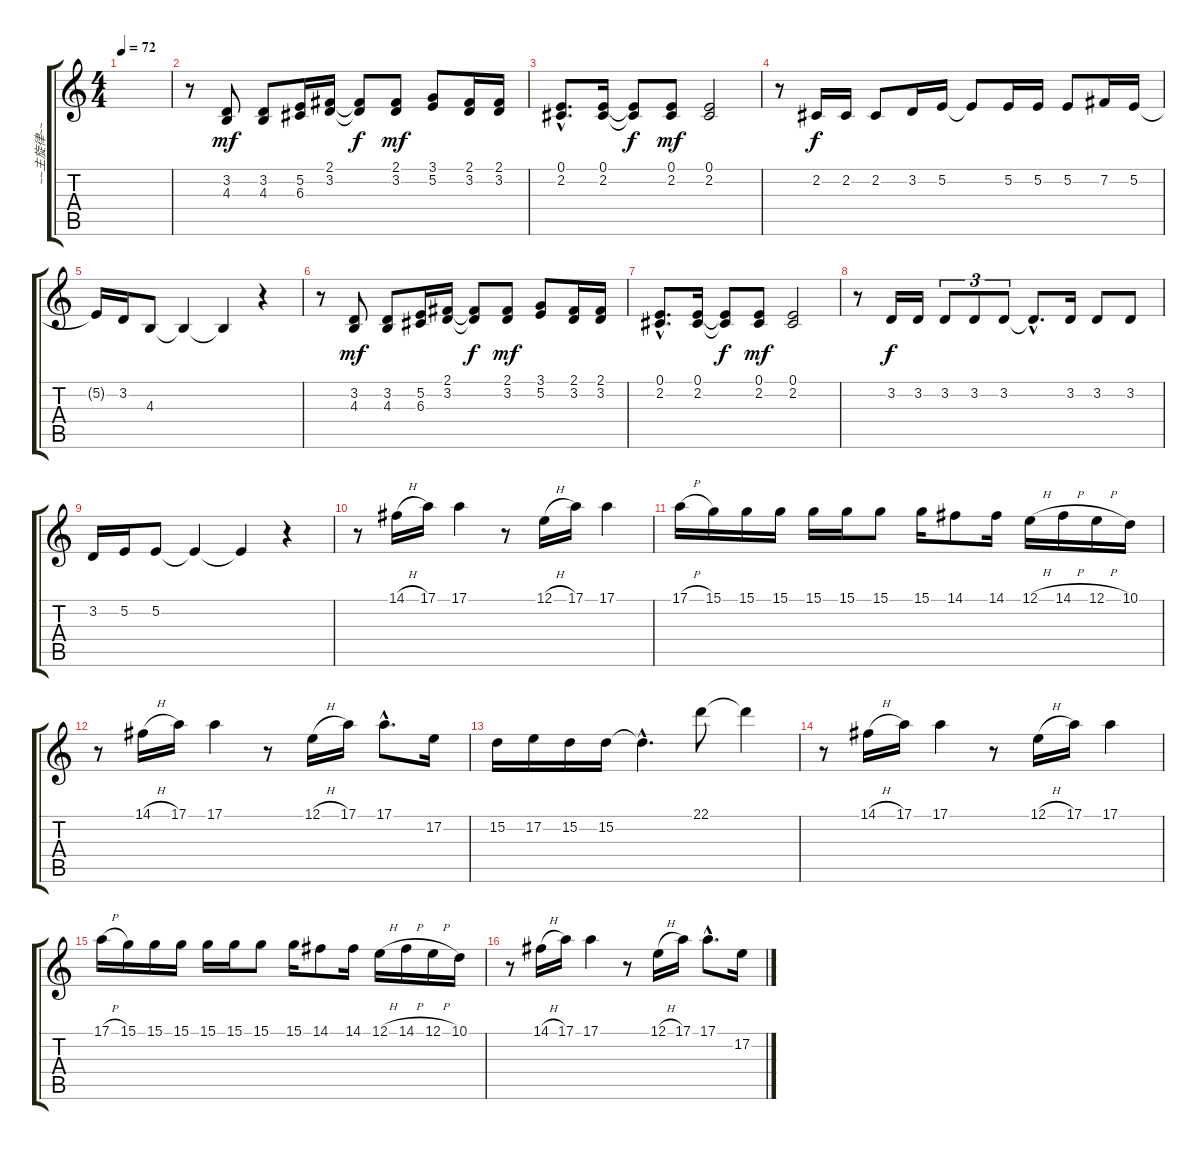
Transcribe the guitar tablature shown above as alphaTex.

\track ("~~主旋律~~" "~~主旋律~~") {instrument voiceoohs}
\staff {score tabs}
\tuning (E4 B3 G3 D3 A2 E2) {hide}
\ts (4 4)
\tempo 72
\clef g2
\ks c
|
r.8 (3.2 4.3).8{dy mf} (3.2 4.3).8 (5.2 6.3).16 (2.1 3.2).16 (2.1{t} 3.2{t}).8{dy f} (2.1 3.2).8{dy mf} (3.1 5.2).8 (2.1 3.2).16 (2.1 3.2).16 |
(0.1{hac} 2.2{hac}).8{d} (0.1 2.2).16 (0.1{t} 2.2{t}).8{dy f} (0.1 2.2).8{dy mf} (0.1 2.2).2 |
r.8 2.2.16{dy f} 2.2.16 2.2.8 3.2.16 5.2.16 5.2{t}.8 5.2.16 5.2.16 5.2.8 7.2.16 5.2.16 |
5.2{t}.16 3.2.16 4.3.8 4.3{t}.4 4.3{t}.4 r.4 |
r.8 (3.2 4.3).8{dy mf} (3.2 4.3).8 (5.2 6.3).16 (2.1 3.2).16 (2.1{t} 3.2{t}).8{dy f} (2.1 3.2).8{dy mf} (3.1 5.2).8 (2.1 3.2).16 (2.1 3.2).16 |
(0.1{hac} 2.2{hac}).8{d} (0.1 2.2).16 (0.1{t} 2.2{t}).8{dy f} (0.1 2.2).8{dy mf} (0.1 2.2).2 |
r.8 3.2.16{dy f} 3.2.16 3.2.8{tu (3 2)} 3.2.8{tu (3 2)} 3.2.8{tu (3 2)} 3.2{hac t}.8{d} 3.2.16 3.2.8 3.2.8 |
3.2.16 5.2.16 5.2.8 5.2{t}.4 5.2{t}.4 r.4 |
r.8 14.1{h}.16 17.1.16 17.1.4 r.8 12.1{h}.16 17.1.16 17.1.4 |
17.1{h}.16 15.1.16 15.1.16 15.1.16 15.1.16 15.1.16 15.1.8 15.1.16 14.1.8 14.1.16 12.1{h}.16 14.1{h}.16 12.1{h}.16 10.1.16 |
r.8 14.1{h}.16 17.1.16 17.1.4 r.8 12.1{h}.16 17.1.16 17.1{hac}.8{d} 17.2.16 |
15.2.16 17.2.16 15.2.16 15.2.16 15.2{hac t}.4{d} 22.1.8 22.1{t}.4 |
r.8 14.1{h}.16 17.1.16 17.1.4 r.8 12.1{h}.16 17.1.16 17.1.4 |
17.1{h}.16 15.1.16 15.1.16 15.1.16 15.1.16 15.1.16 15.1.8 15.1.16 14.1.8 14.1.16 12.1{h}.16 14.1{h}.16 12.1{h}.16 10.1.16 |
r.8 14.1{h}.16 17.1.16 17.1.4 r.8 12.1{h}.16 17.1.16 17.1{hac}.8{d} 17.2.16
